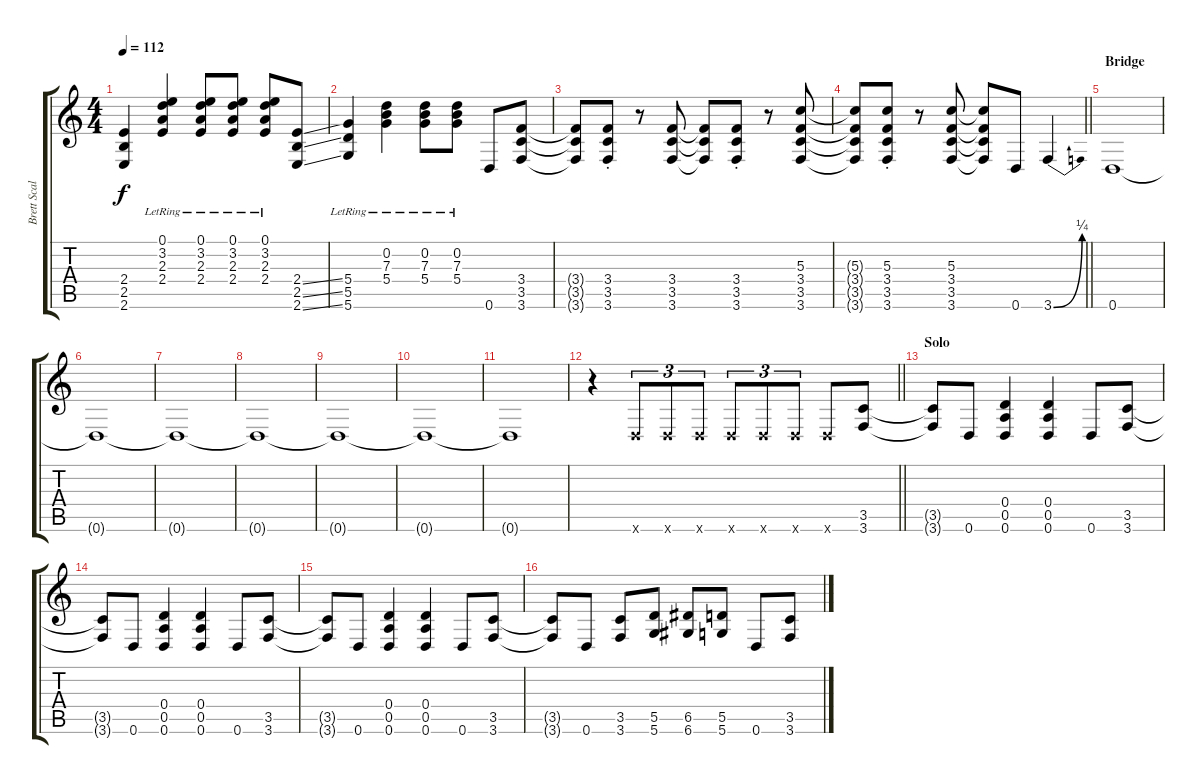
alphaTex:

\track ("Brett Scallions (Rhythm Guitar)" "Brett Scal") {instrument distortionguitar}
\staff {score tabs}
\tuning (E4 B3 G3 D3 A2 D2) {hide}
\ts (4 4)
\tempo 112
\clef g2
\ks c
(2.4{t} 2.5{t} 2.6{t}).4{dy f} (0.1{lr} 3.2{lr} 2.3{lr} 2.4{lr}).4 (0.1{lr} 3.2{lr} 2.3{lr} 2.4{lr}).8 (0.1{lr} 3.2{lr} 2.3{lr} 2.4{lr}).8 (0.1{lr} 3.2{lr} 2.3{lr} 2.4{lr}).8 (2.4{ss} 2.5{ss} 2.6{ss}).8 |
(5.4{lr} 5.5{lr} 5.6{lr}).4 (0.2{lr} 7.3{lr} 5.4{lr}).4 (0.2{lr} 7.3{lr} 5.4{lr}).8 (0.2{lr} 7.3{lr} 5.4{lr}).8 0.6.8 (3.4 3.5 3.6).8 |
(3.4{t} 3.5{t} 3.6{t}).8 (3.4{st} 3.5{st} 3.6{st}).8 r.8 (3.4 3.5 3.6).8 (3.4{t} 3.5{t} 3.6{t}).8 (3.4{st} 3.5{st} 3.6{st}).8 r.8 (5.3 3.4 3.5 3.6).8 |
\barLineRight lightlight
(5.3{t} 3.4{t} 3.5{t} 3.6{t}).8 (5.3{st} 3.4{st} 3.5{st} 3.6{st}).8 r.8 (5.3 3.4 3.5 3.6).8 (5.3{t} 3.4{t} 3.5{t} 3.6{t}).8 0.6.8 3.6{be (bend 0 0 60 1)}.4 |
\section ("" "Bridge")
0.6.1 |
0.6{t}.1 |
0.6{t}.1 |
0.6{t}.1 |
0.6{t}.1 |
0.6{t}.1 |
0.6{t}.1 |
\barLineRight lightlight
r.4 0.6{x}.8{tu (3 2)} 0.6{x}.8{tu (3 2)} 0.6{x}.8{tu (3 2)} 0.6{x}.8{tu (3 2)} 0.6{x}.8{tu (3 2)} 0.6{x}.8{tu (3 2)} 0.6{x}.8 (3.5 3.6).8 |
\section ("" "Solo")
(3.5{t} 3.6{t}).8 0.6.8 (0.4 0.5 0.6).4 (0.4 0.5 0.6).4 0.6.8 (3.5 3.6).8 |
(3.5{t} 3.6{t}).8 0.6.8 (0.4 0.5 0.6).4 (0.4 0.5 0.6).4 0.6.8 (3.5 3.6).8 |
(3.5{t} 3.6{t}).8 0.6.8 (0.4 0.5 0.6).4 (0.4 0.5 0.6).4 0.6.8 (3.5 3.6).8 |
(3.5{t} 3.6{t}).8 0.6.8 (3.5 3.6).8 (5.5 5.6).8 (6.5 6.6).8 (5.5 5.6).8 0.6.8 (3.5 3.6).8
